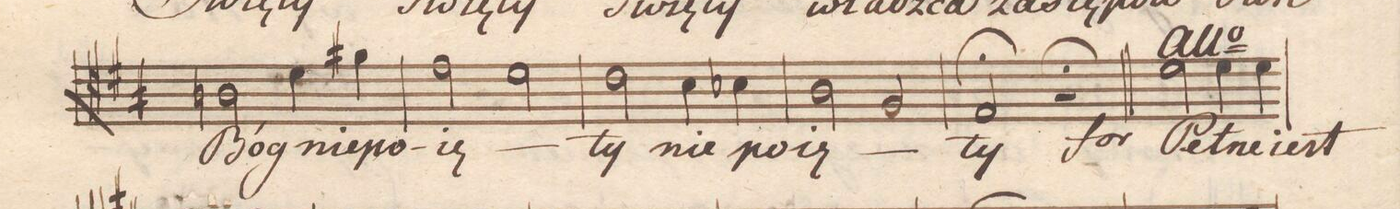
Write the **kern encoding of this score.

**kern	**text	**dynam
*I"Tenore.	*	*
*clefC4	*	*
*k[f#c#]	*	*
*met(c|)	*	*
*M2/2	*	*
2An\	Bóg	.
4d\	nie-	.
4f#X\	-po-	.
=99	=99	=99
2e\	-ię-	.
2d\	.	.
=100	=100	=100
2c#\	-ty	.
4B\	nie-	.
4B-X\	-po-	.
=101	=101	=101
2A\	-ię-	.
2F#/	.	.
=102	=102	=102
2E/;	-ty	.
2r;	.	.
.	.	f
=103||	=103||	=103||
2d\	Peł-	.
4d\	-ne	.
4d\	iest	.
=104	=104	=104
*-	*-	*-
